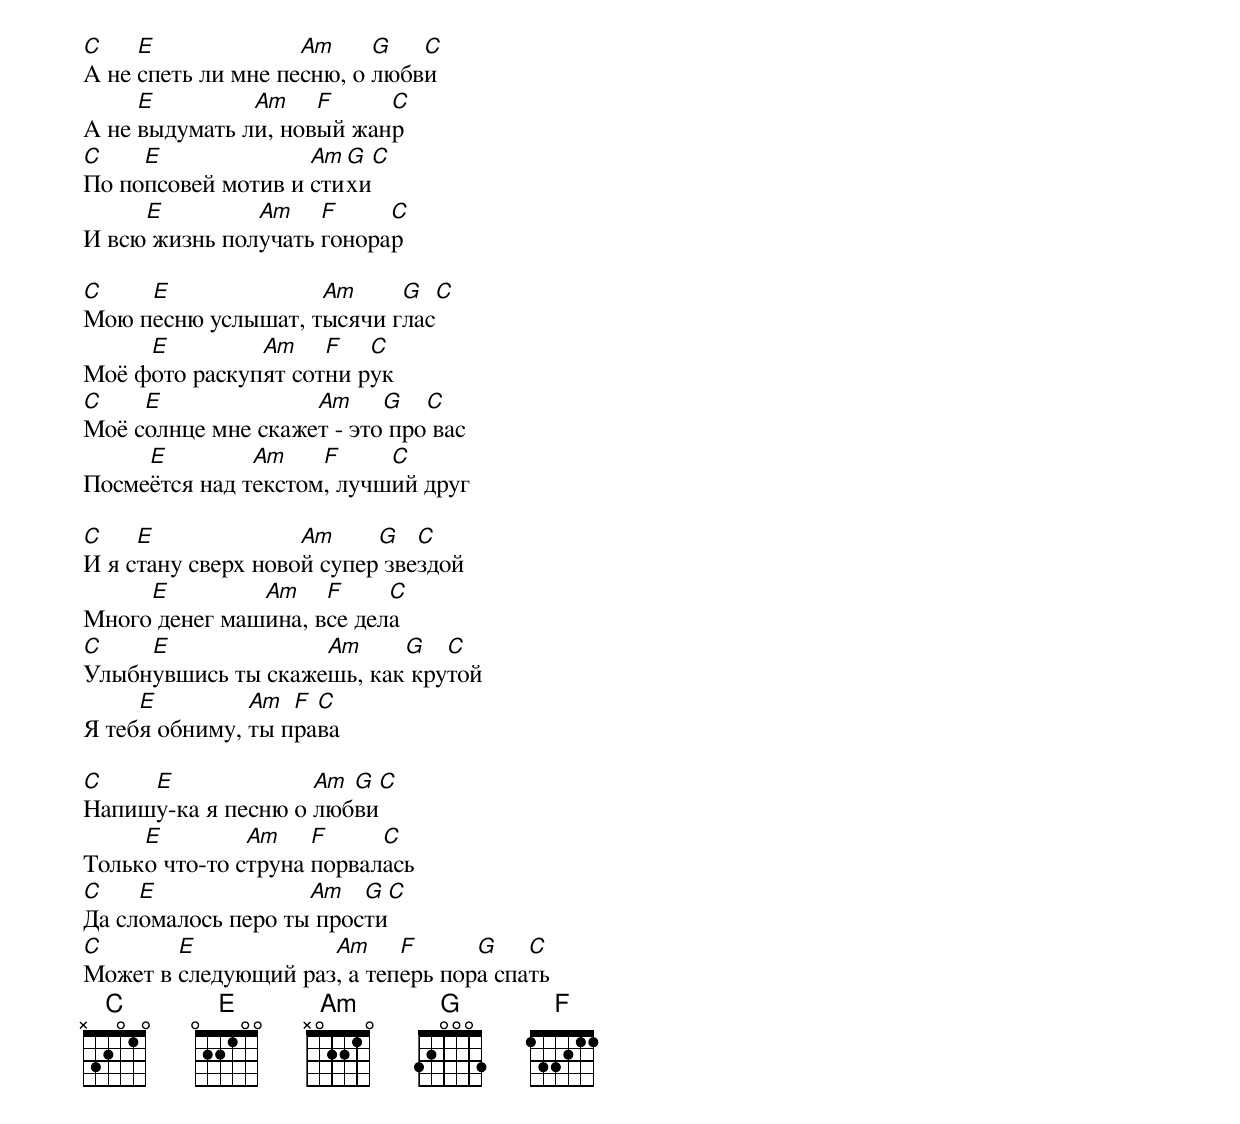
C    E              Am     G   C
А не спеть ли мне песню, о любви
     E         Am    F     C
А не выдумать ли, новый жанр
C    E              Am G C
По попсовей мотив и стихи
     E         Am    F     C
И всю жизнь получать гонорар

C    E              Am     G  C
Мою песню услышат, тысячи глас
     E         Am    F   C
Моё фото раскупят сотни рук
C    E              Am     G   C
Моё солнце мне скажет - это про вас
     E         Am    F     C
Посмеётся над текстом, лучший друг

C    E              Am     G   C
И я стану сверх новой супер звездой
     E         Am    F     C
Много денег машина, все дела
C    E              Am     G   C
Улыбнувшись ты скажешь, как крутой
     E         Am  F C
Я тебя обниму, ты права

C    E              Am G C
Напишу-ка я песню о любви
     E         Am    F     C
Только что-то струна порвалась
C    E              Am   G C
Да сломалось перо ты прости
C       E            Am     F      G    C
Может в следующий раз, а теперь пора спать
